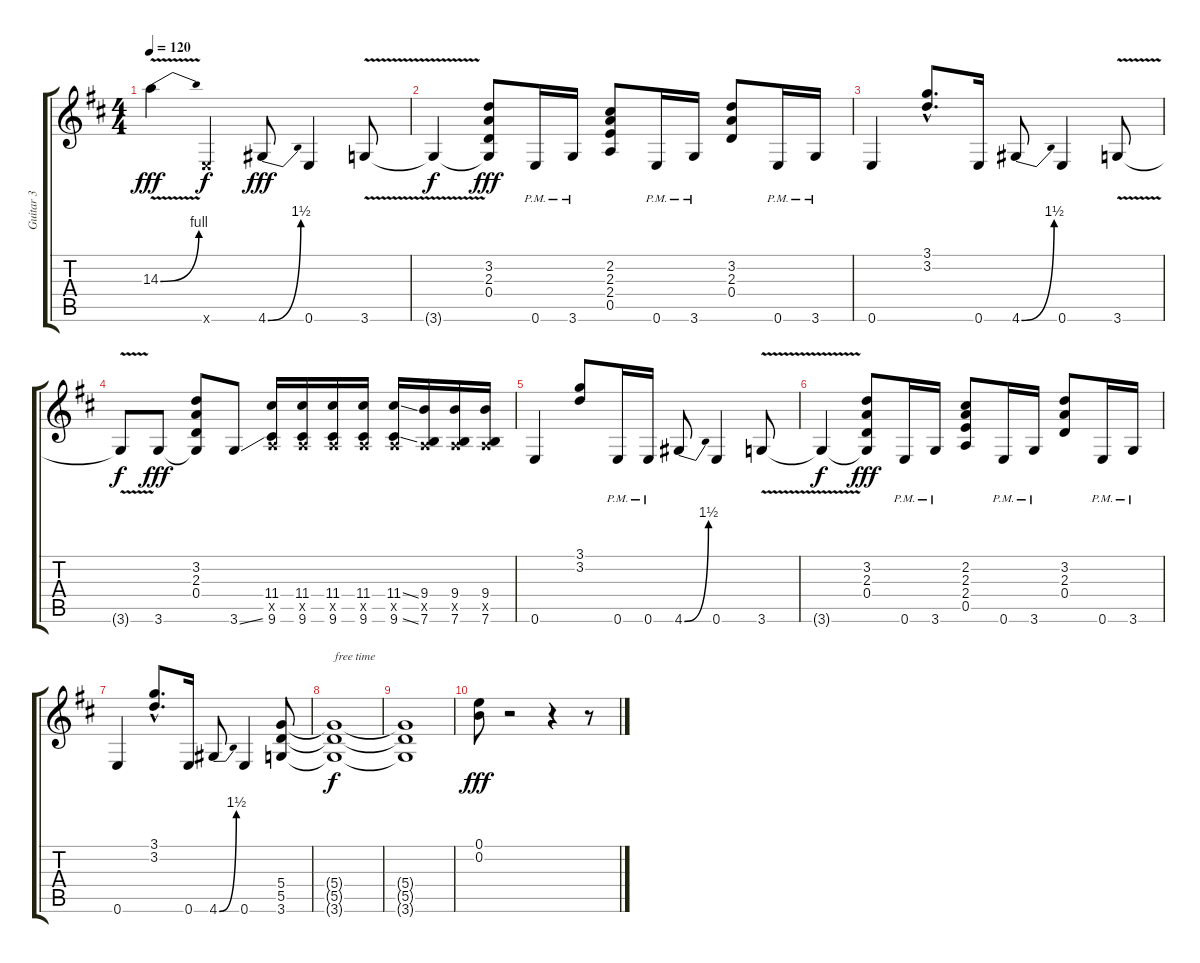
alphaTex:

\track ("Guitar 3" "Guitar 3") {instrument distortionguitar}
\staff {score tabs}
\tuning (E4 B3 G3 D3 A2 E2) {hide}
\ts (4 4)
\tempo 120
\clef g2
\ks d
14.3{be (bend 0 0 60 4) v}.4{dy fff} 0.6{x}.4{dy f} 4.6{be (bend 0 0 60 6)}.8{dy fff} 0.6.4 3.6{v}.8 |
3.6{t}.4{dy f} (3.2 2.3 0.4 3.6{t}).8{dy fff} 0.6{pm}.16 3.6{pm}.16 (2.2 2.3 2.4 0.5).8 0.6{pm}.16 3.6{pm}.16 (3.2 2.3 0.4).8 0.6{pm}.16 3.6{pm}.16 |
0.6.4 (3.1{hac} 3.2{hac}).8{d} 0.6.16 4.6{be (bend 0 0 60 6)}.8 0.6.4 3.6{v}.8 |
3.6{t}.8{dy f} 3.6.8{dy fff} (3.2 2.3 0.4 3.6{t}).8 3.6{ss}.8 (11.4 0.5{x} 9.6).16 (11.4 0.5{x} 9.6).16 (11.4 0.5{x} 9.6).16 (11.4 0.5{x} 9.6).16 (11.4{ss} 0.5{x} 9.6{ss}).16 (9.4 0.5{x} 7.6).16 (9.4 0.5{x} 7.6).16 (9.4 0.5{x} 7.6).16 |
0.6.4 (3.1 3.2).8 0.6{pm}.16 0.6{pm}.16 4.6{be (bend 0 0 60 6)}.8 0.6.4 3.6{v}.8 |
3.6{t}.4{dy f} (3.2 2.3 0.4 3.6{t}).8{dy fff} 0.6{pm}.16 3.6{pm}.16 (2.2 2.3 2.4 0.5).8 0.6{pm}.16 3.6{pm}.16 (3.2 2.3 0.4).8 0.6{pm}.16 3.6{pm}.16 |
0.6.4 (3.1{hac} 3.2{hac}).8{d} 0.6.16 4.6{be (bend 0 0 60 6)}.8 0.6.4 (5.4 5.5 3.6).8 |
(5.4{t} 5.5{t} 3.6{t}).1{txt "free time" dy f} |
(5.4{t} 5.5{t} 3.6{t}).1 |
(0.1 0.2).8{dy fff} r.2 r.4 r.8
